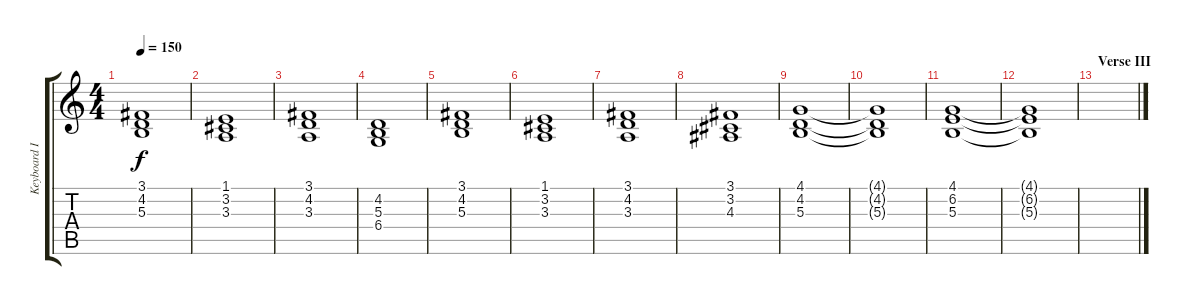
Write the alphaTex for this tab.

\track ("Keyboard III" "Keyboard I") {instrument stringensemble1}
\staff {score tabs}
\tuning (Eb4 Bb3 Gb3 Db3 Ab2 Eb2) {hide}
\ts (4 4)
\tempo 150
\clef g2
\ks c
(3.1 4.2 5.3).1{dy f} |
(1.1 3.2 3.3).1 |
(3.1 4.2 3.3).1 |
(4.2 5.3 6.4).1 |
(3.1 4.2 5.3).1 |
(1.1 3.2 3.3).1 |
(3.1 4.2 3.3).1 |
(3.1 3.2 4.3).1 |
(4.1 4.2 5.3).1 |
(4.1{t} 4.2{t} 5.3{t}).1 |
(4.1 6.2 5.3).1 |
(4.1{t} 6.2{t} 5.3{t}).1 |
\section ("" "Verse III")
